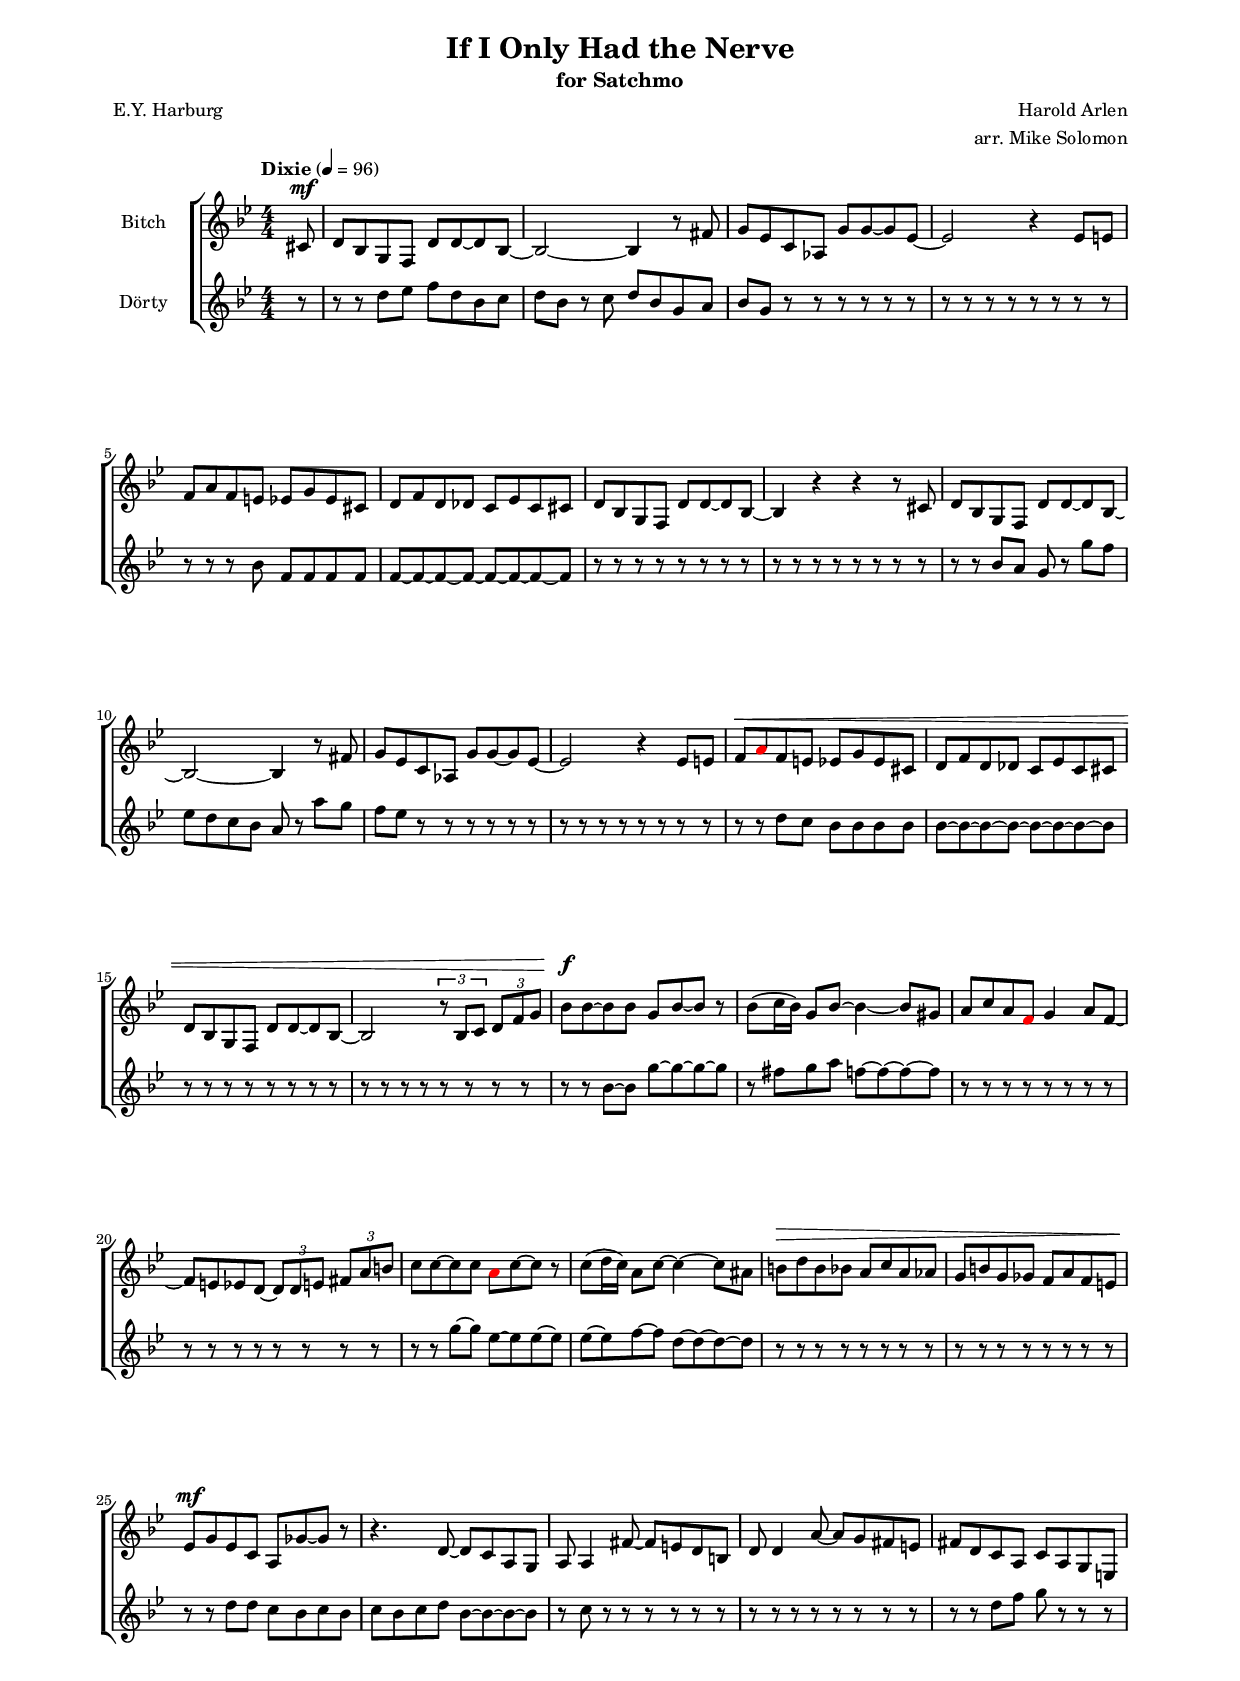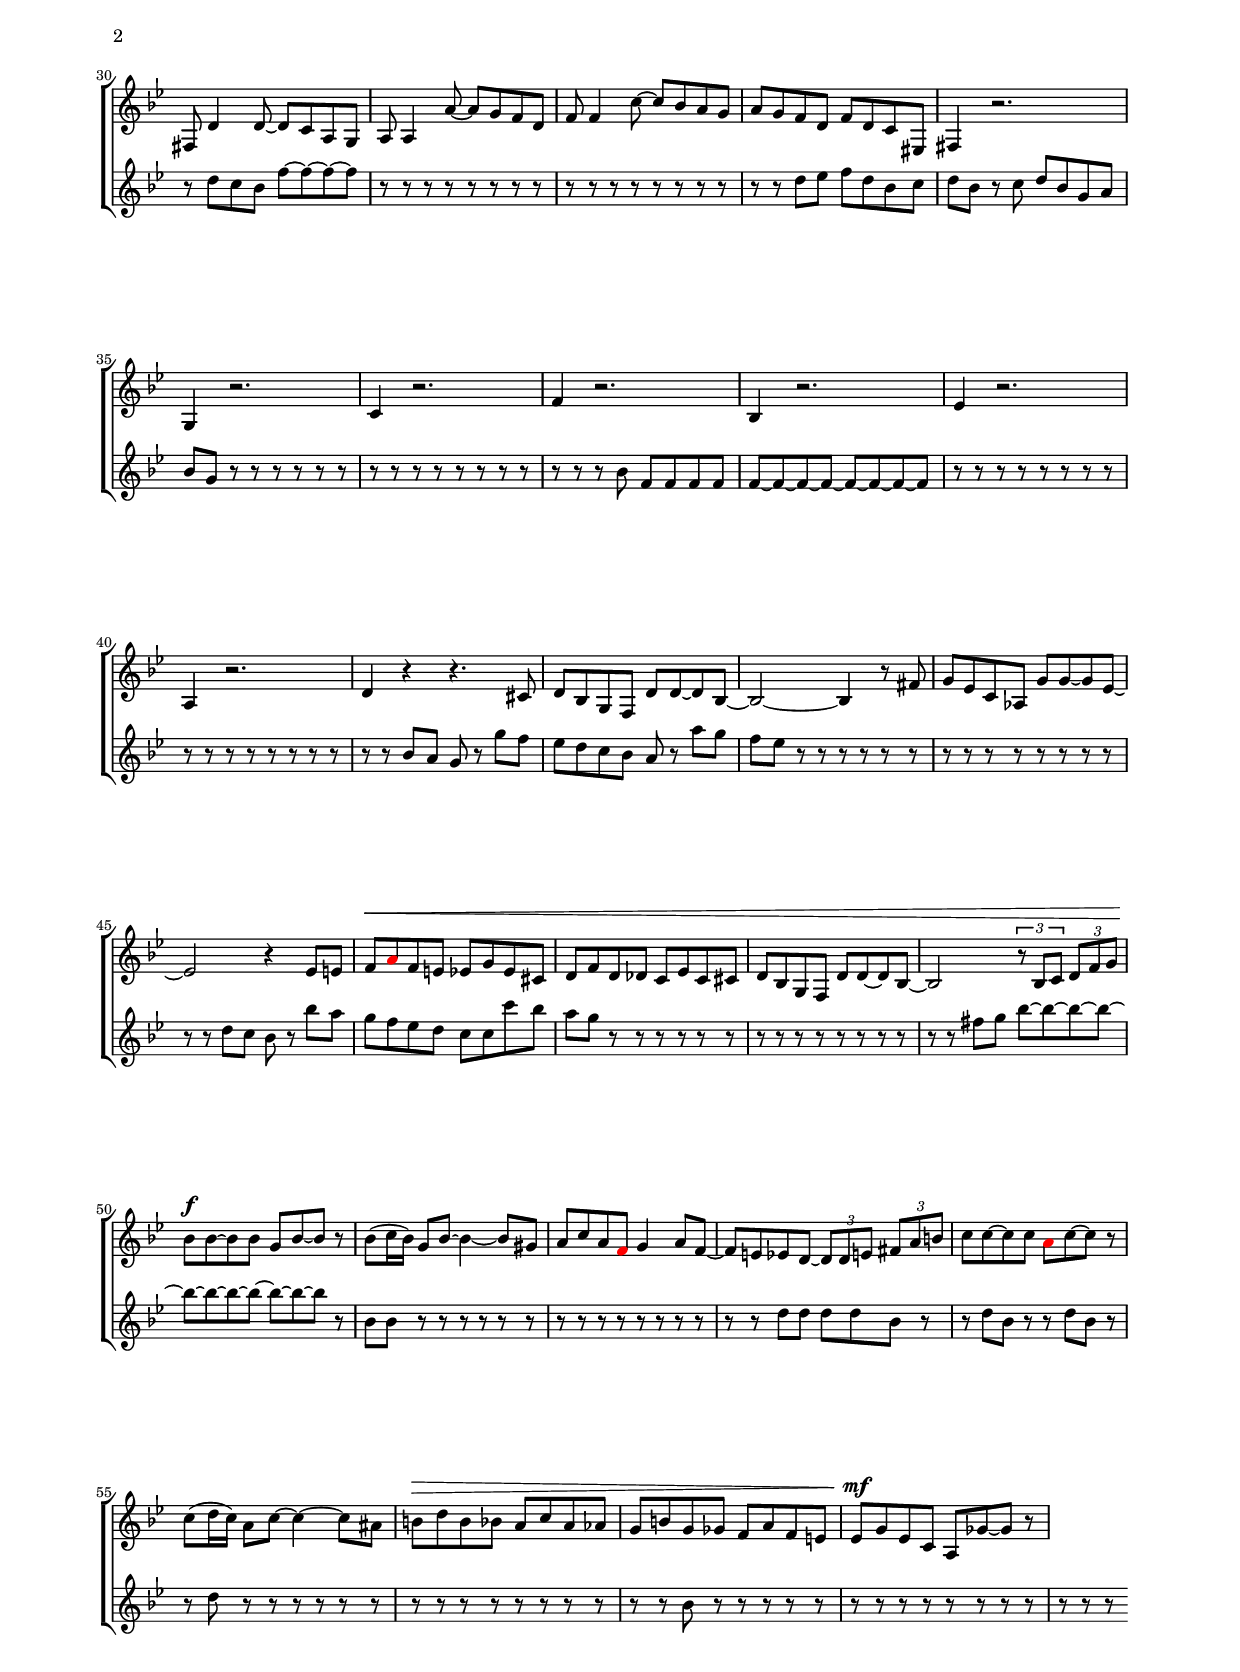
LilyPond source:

\version "2.19.0"
\include "defs-devel.ly"

marD = \markup \null
elsD = \markup \null
mikD = \markup \null
rynZ = \markup \null
desD = \markup \null

#(set-global-staff-size 15.87)
autoBeamInstruction = \autoBeamOn

solo = \markup \italic "solo"
psolo = \markup \italic "(solo)"
skat = \markup \italic "sit skat"
shoot = \markup \italic "SYT"

\header {
  title = "If I Only Had the Nerve"
  subtitle = "for Satchmo"
  %title = "Somewhere Over the Rainbow"
  composer = "Harold Arlen"
  poet = "E.Y. Harburg"
  arranger = "arr. Mike Solomon"
  %arranger = "arr. (anon)"
}
\paper {
  #(define fonts
    (set-global-fonts
    #:music "lilyjazz"
    #:brace "lilyjazz"
    #:roman "LilyJAZZText"
    #:sans "LilyJAZZChord"
    #:factor (/ staff-height pt 20)
  ))
  ragged-right = ##f
  left-margin = 0.75\in
  right-margin = 0.75\in
  %top-margin = 0.5\in
  bottom-margin = 0.6\in
  ragged-last-bottom = ##f
  %max-systems-per-page = #2
  %oddHeaderMarkup = "FIRST FULL DRAFT 20.10.14 4:44"
  %evenHeaderMarkup = "FIRST FULL DRAFT 20.10.14 4:44"
}


#(ly:set-option 'point-and-click #f)

#(set-global-staff-size 15.87)

railroad =  {
  \once \override BreathingSign.text = \markup \musicglyph #"scripts.caesura.straight"
  \breathe
}
myred = \once \override NoteHead #'color = #red

php = \once \override Hairpin.stencil = #(parenthesize-callback ly:hairpin::print)

\paper {
  footnote-separator-markup = \markup { \column { " "\override #`(span-factor . 1/5) { \draw-hline } }}
  footnote-padding = 1\mm
  top-system-spacing = #'((basic-distance . 1) (minimum-distance . 0) (padding . 1) (stretchability . 40))
  bottom-system-spacing = #'((basic-distance . 1) (minimum-distance . 0) (padding . 1) (stretchability . 50))
  ragged-right = ##f
}

prefatoryMatter = {
  \key bes \major
  \autoBeamInstruction
  \time 4/4
}

scorePrefatoryMatter = {
  \prefatoryMatter
  \partial 8
}

midiPrefatoryMatter = {
  \prefatoryMatter
  \partial 8
}

theme = \relative c {
  cis8-\tag #'first \mf |
  d8 bes8 g8 f8 d'8 d8 ~ d8 bes8 ~ |
  bes2 ~ bes4 r8 fis'8 |
  g8 ees8 c8 aes8 g'8 g8 ~ g8 ees8 ~ |
  ees2 r4 ees8 e8 |
  f8-\tag #'second \< \tag #'second { \rred } a8 f8 e8 ees8 g8 ees8 cis8 |
  d8 f8 d8 des8 c8 ees8 c8 cis8 |
  d8 bes8 g8 f8 d'8 d8 ~ d8 bes8 ~ |
  \tag #'first { bes4 }
  \tag #'second { bes2 }
}

marks = {
  \tempo "Dixie" 4=96
  \time 4/4
  \partial 8 s8
  \repeat unfold 25 { s1 }
}

soprano = \transpose c c {
  \transpose c c' \removeWithTag #'second \theme
  r4 r4 r8
  \transpose c c' \removeWithTag #'first \theme
  \relative c' {
    \times 2/3 { r8 bes c } \times 2/3 { d f g } |
    bes8\f bes8 ~ bes8 bes8 g8 bes8 ~ bes8 r8 |
    bes8 ( c16 bes ) g8 bes8 ~ bes4 ~ bes8 gis8 |
    a8 c8 a8 \rred f8 g4 a8 f8 ~ |
    f8 e8 ees8 d8 ~ \times 2/3 { d d e } \times 2/3 { fis a b } |
    c8 c8 ~ c8 c8 \rred a8 c8 ~ c8 r8 |
    c8 ( d16 c ) a8 c8 ~ c4 ~ c8 ais8 |
    b8\> d8 b8 bes8 a8 c8 a8 aes8 |
    g8 b8 g8 ges8 f8 a8 f8 e8 |
    ees8\mf g8 ees8 c8 a8 ges'8 ~ ges8 r8 |
    r4. d8 ~ d c a g |
    a a4 fis'8 ~ fis e d b |
    d d4 a'8 ~ a g fis e |
    fis d c a c a g e |
    fis d'4 d8 ~ d c a g |
    a a4 a'8 ~ a g f d |
    f f4 c'8 ~ c bes a g |
    a g f d f d c eis, |
    fis4 r2. |
    g4 r2. |
    c4 r2. |
    f4 r2. |
    bes,4 r2. |
    ees4 r2. |
    a,4 r2. |
    d4 r4 r4. 
  }
  \transpose c c' \removeWithTag #'first \theme
  \relative c' {
      \times 2/3 { r8 bes c } \times 2/3 { d f g } |
      bes8\f bes8 ~ bes8 bes8 g8 bes8 ~ bes8 r8 |
      bes8 ( c16 bes ) g8 bes8 ~ bes4 ~ bes8 gis8 |
      a8 c8 a8 \rred f8 g4 a8 f8 ~ |
      f8 e8 ees8 d8 ~ \times 2/3 { d d e } \times 2/3 { fis a b } |
      c8 c8 ~ c8 c8 \rred a8 c8 ~ c8 r8 |
      c8 ( d16 c ) a8 c8 ~ c4 ~ c8 ais8 |
      b8\> d8 b8 bes8 a8 c8 a8 aes8 |
      g8 b8 g8 ges8 f8 a8 f8 e8 |
      ees8\mf g8 ees8 c8 a8 ges'8 ~ ges8 r8 |
  }
}

sopranoWords = \lyricmode {
}

test = {
  \transpose g g { r8 r8 r8 d''8 ees''8 f''8 d''8 bes'8 c''8 d''8 bes'8 r8 c''8 d''8 bes'8 g'8 a'8 bes'8 g'8 r8 r8 r8 r8 r8 r8 r8 r8 r8 r8 r8 r8 r8 r8 r8 r8 r8 bes'8 f'8 f'8 f'8 f'8 f'8 ~ f'8 ~ f'8 ~ f'8 ~ f'8 ~ f'8 ~ f'8 ~ f'8 r8 r8 r8 r8 r8 r8 r8 r8 r8 r8 r8 r8 r8 r8 r8 r8 r8 r8 bes'8 a'8 g'8 r8 g''8 f''8 ees''8 d''8 c''8 bes'8 a'8 r8 a''8 g''8 f''8 ees''8 r8 r8 r8 r8 r8 r8 r8 r8 r8 r8 r8 r8 r8 r8 r8 r8 d''8 c''8 bes'8 bes'8 bes'8 bes'8 bes'8 ~ bes'8 ~ bes'8 ~ bes'8 ~ bes'8 ~ bes'8 ~ bes'8 ~ bes'8 r8 r8 r8 r8 r8 r8 r8 r8 r8 r8 r8 r8 r8 r8 r8 r8 r8 r8 bes'8 ~ bes'8 g''8 ~ g''8 ~ g''8 ~ g''8 r8 fis''8 g''8 a''8 f''8 ~ f''8 ~ f''8 ~ f''8 r8 r8 r8 r8 r8 r8 r8 r8 r8 r8 r8 r8 r8 r8 r8 r8 r8 r8 g''8 ~ g''8 ees''8 ~ ees''8 ees''8 ~ ees''8 ees''8 ~ ees''8 f''8 ~ f''8 d''8 ~ d''8 ~ d''8 ~ d''8 r8 r8 r8 r8 r8 r8 r8 r8 r8 r8 r8 r8 r8 r8 r8 r8 r8 r8 d''8 d''8 c''8 bes'8 c''8 bes'8 c''8 bes'8 c''8 d''8 bes'8 ~ bes'8 ~ bes'8 ~ bes'8 r8 c''8 r8 r8 r8 r8 r8 r8 r8 r8 r8 r8 r8 r8 r8 r8 r8 r8 d''8 f''8 g''8 r8 r8 r8 r8 d''8 c''8 bes'8 f''8 ~ f''8 ~ f''8 ~ f''8 r8 r8 r8 r8 r8 r8 r8 r8 r8 r8 r8 r8 r8 r8 r8 r8 r8 r8 d''8 ees''8 f''8 d''8 bes'8 c''8 d''8 bes'8 r8 c''8 d''8 bes'8 g'8 a'8 bes'8 g'8 r8 r8 r8 r8 r8 r8 r8 r8 r8 r8 r8 r8 r8 r8 r8 r8 r8 bes'8 f'8 f'8 f'8 f'8 f'8 ~ f'8 ~ f'8 ~ f'8 ~ f'8 ~ f'8 ~ f'8 ~ f'8 r8 r8 r8 r8 r8 r8 r8 r8 r8 r8 r8 r8 r8 r8 r8 r8 r8 r8 bes'8 a'8 g'8 r8 g''8 f''8 ees''8 d''8 c''8 bes'8 a'8 r8 a''8 g''8 f''8 ees''8 r8 r8 r8 r8 r8 r8 r8 r8 r8 r8 r8 r8 r8 r8 r8 r8 d''8 c''8 bes'8 r8 bes''8 a''8 g''8 f''8 ees''8 d''8 c''8 c''8 c'''8 bes''8 a''8 g''8 r8 r8 r8 r8 r8 r8 r8 r8 r8 r8 r8 r8 r8 r8 r8 r8 fis''8 g''8 bes''8 ~ bes''8 ~ bes''8 ~ bes''8 ~ bes''8 ~ bes''8 ~ bes''8 ~ bes''8 ~ bes''8 ~ bes''8 ~ bes''8 r8 bes'8 bes'8 r8 r8 r8 r8 r8 r8 r8 r8 r8 r8 r8 r8 r8 r8 r8 r8 d''8 d''8 d''8 d''8 bes'8 r8 r8 d''8 bes'8 r8 r8 d''8 bes'8 r8 r8 d''8 r8 r8 r8 r8 r8 r8 r8 r8 r8 r8 r8 r8 r8 r8 r8 r8 bes'8 r8 r8 r8 r8 r8 r8 r8 r8 r8 r8 r8 r8 r8 r8 r8 r8 }
}


\score {
  \new ChoirStaff <<
    \new Staff \with { instrumentName = \bitchName %shortInstrumentName = #"M."
} <<
      \new Voice = "soprano" { << { \numericTimeSignature
	\scorePrefatoryMatter
        \soprano
      } {
	\scorePrefatoryMatter
        \marks
      } >> }
      \new Lyrics \lyricsto "soprano" {
        \sopranoWords
      }
    >>
    \new Staff \with { instrumentName = \dortyName %shortInstrumentName = #"E."
} <<
      \new Voice = "mezzo" { \numericTimeSignature
	\scorePrefatoryMatter
        \test
      }
    >>
  >>
  \midi{}
  \layout {
    \context {
      \Voice
      \override TextScript #'layer = #6
      \override NoteHead #'layer = #7
      \override Glissando #'breakable = ##t
      \override TupletNumber #'breakable = ##t
      \override TupletBracket #'breakable = ##t
      \override DynamicLineSpanner.direction = #UP
      \remove "Forbid_line_break_engraver"
    }
    \context {
      \Staff
      %\consists "Metronome_mark_engraver"
      \override TimeSignature #'style = #'numbered
      \override StaffSymbol #'layer = #4
      \override TimeSignature #'layer = #3
      \override TimeSignature #'whiteout = ##t
    }
    \context {
      \Lyrics
      %\override LyricText #'whiteout = ##t
      \override LyricText #'layer = #6
    }
    \context {
      \Score
      %\remove "Metronome_mark_engraver"
      \override NonMusicalPaperColumn #'allow-loose-spacing = ##f
    }
  }
}
